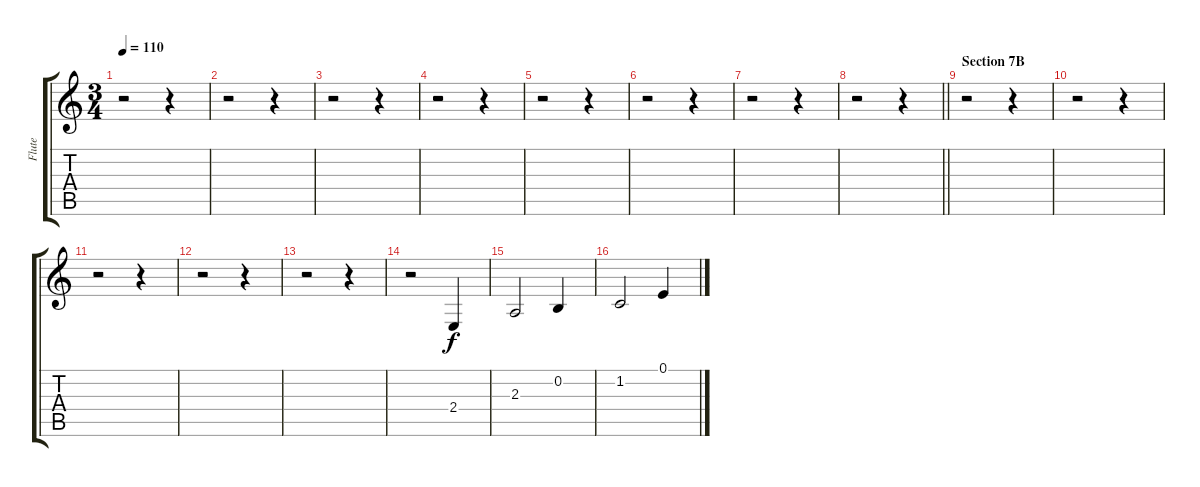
\track ("Flute" "Flute") {instrument flute}
\staff {score tabs}
\tuning (E4 B3 G3 D3 A2 E2) {hide}
\ts (3 4)
\tempo 110
\clef g2
\ks c
r.2{dy f} r.4 |
r.2 r.4 |
r.2 r.4 |
r.2 r.4 |
r.2 r.4 |
r.2 r.4 |
r.2 r.4 |
\barLineRight lightlight
r.2 r.4 |
\section ("" "Section 7B")
r.2 r.4 |
r.2 r.4 |
r.2 r.4 |
r.2 r.4 |
r.2 r.4 |
r.2 2.4.4 |
2.3.2 0.2.4 |
1.2.2 0.1.4
